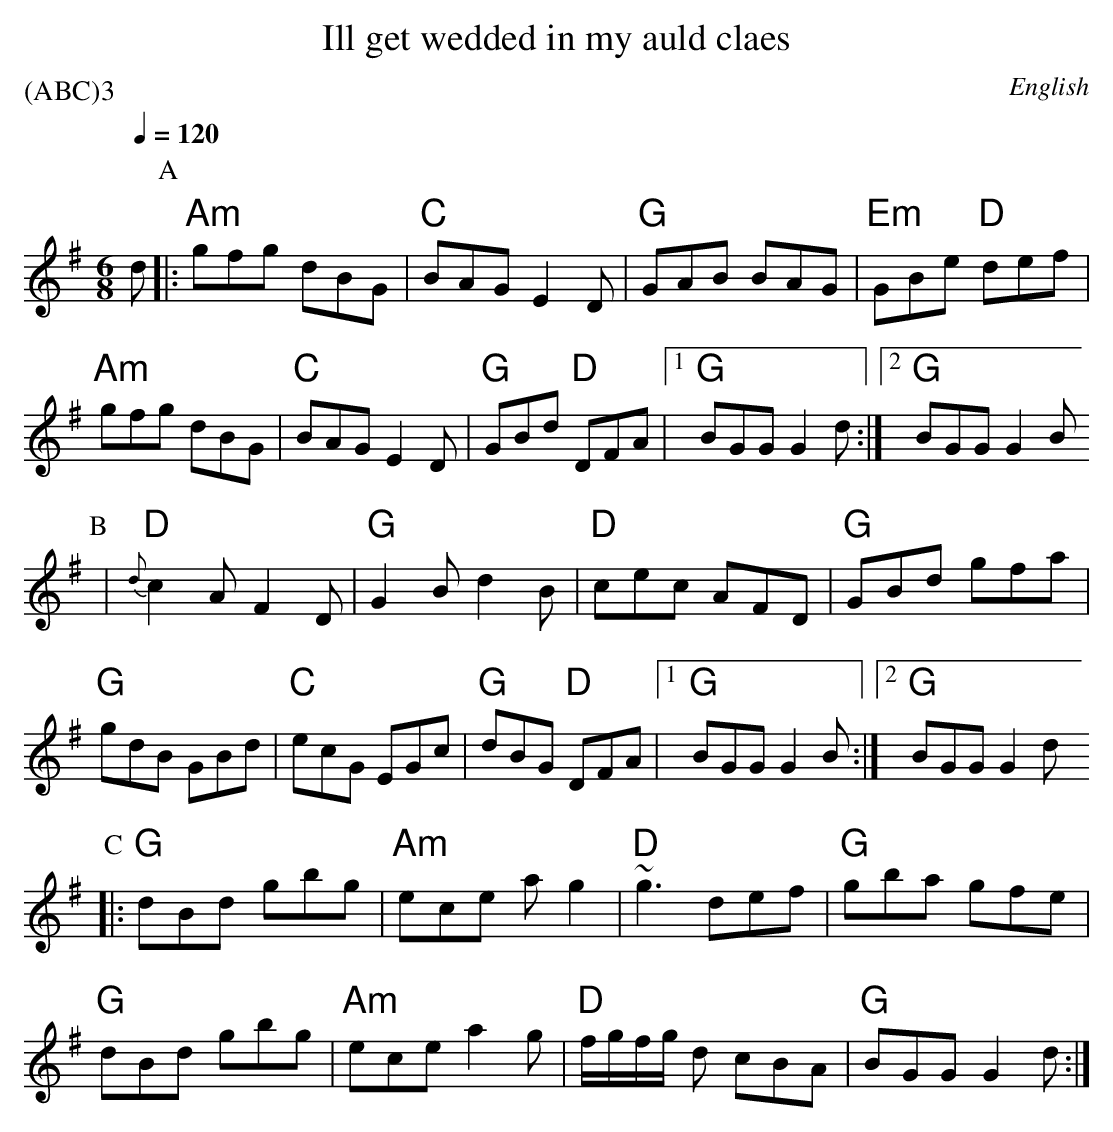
X:1
T:Ill get wedded in my auld claes
P:(ABC)3
M:6/8
O:English
Q:1/4=120
L: 1/8  % quaver
K:G  % key is
d   \
P:A
|:  "Am" gfg  dBG |  "C" BAG E2 D  |  "G" GAB BAG  |  "Em" GBe "D" def  |
    "Am" gfg  dBG |  "C" BAG E2 D  |  "G" GBd "D" DFA  |1  "G"  BGG G2 d :|2 "G"  BGG G2 B
P:B
|   "D"  {d}c2 A F2 D  | "G" G2 B d2 B  | "D" cec AFD        |  "G" GBd gfa   |
    "G" gdB  GBd       | "C" ecG  EGc   | "G" dBG "D" DFA    |1 "G" BGG G2 B :|2 "G"  BGG G2 d
P:C
|:   "G" dBd   gbg    | "Am" ece a g2 | "D" ~g3 def           | "G" gba  gfe   |
    "G" dBd   gbg    | "Am" ece a2 g | "D" f/g/f/g/ d cBA     | "G" BGG G2 d   :|
